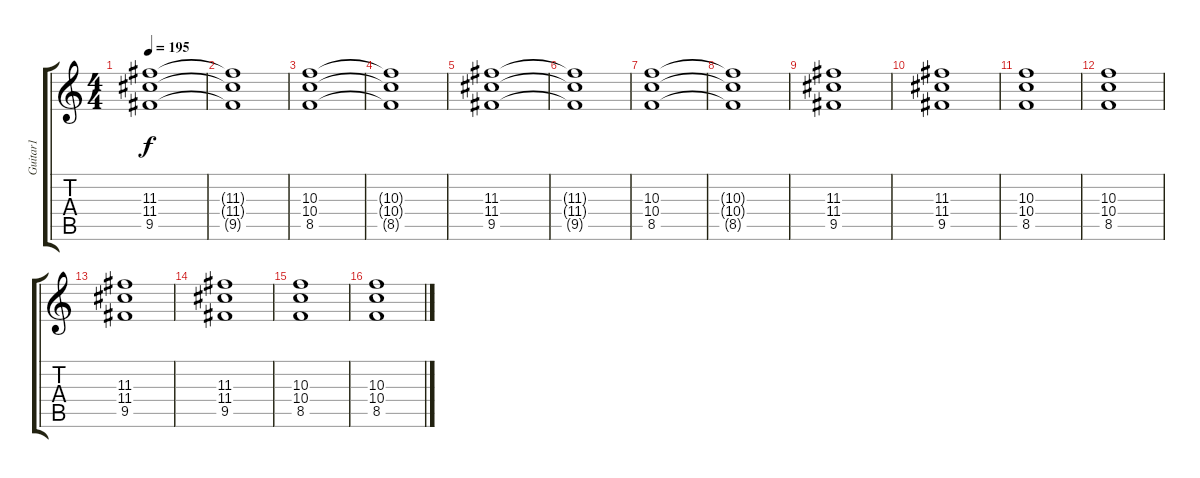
\track ("Guitar1" "Guitar1") {instrument distortionguitar}
\staff {score tabs}
\tuning (E4 B3 G3 D3 A2 E2) {hide}
\ts (4 4)
\tempo 195
\clef g2
\ks c
(11.3 11.4 9.5).1{dy f} |
(11.3{t} 11.4{t} 9.5{t}).1 |
(10.3 10.4 8.5).1 |
(10.3{t} 10.4{t} 8.5{t}).1 |
(11.3 11.4 9.5).1 |
(11.3{t} 11.4{t} 9.5{t}).1 |
(10.3 10.4 8.5).1 |
(10.3{t} 10.4{t} 8.5{t}).1 |
(11.3 11.4 9.5).1 |
(11.3 11.4 9.5).1 |
(10.3 10.4 8.5).1 |
(10.3 10.4 8.5).1 |
(11.3 11.4 9.5).1 |
(11.3 11.4 9.5).1 |
(10.3 10.4 8.5).1 |
(10.3 10.4 8.5).1
